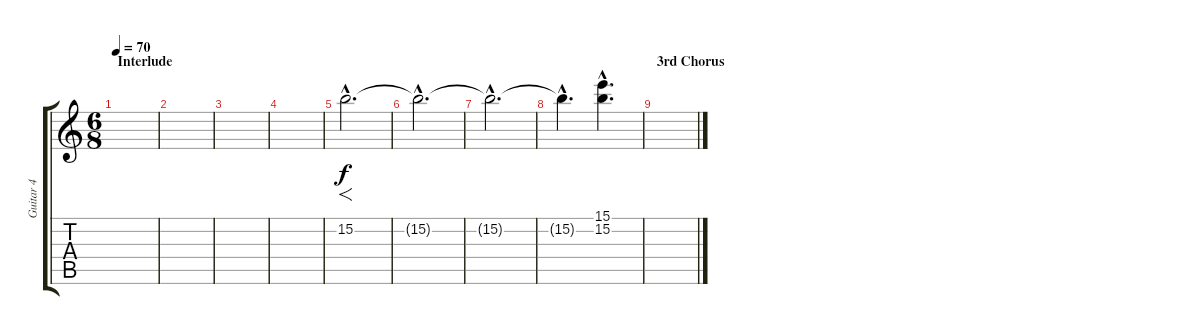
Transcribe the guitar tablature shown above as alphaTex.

\track ("Guitar 4" "Guitar 4") {instrument distortionguitar}
\staff {score tabs}
\tuning (Db4 Ab3 E3 B2 Gb2 Db2) {hide}
\ts (6 8)
\section ("" "Interlude")
\tempo 70
\clef g2
\ks c
|
|
|
|
15.2{hac}.2{f d} |
15.2{hac t}.2{d} |
15.2{hac t}.2{d} |
15.2{hac t}.4{d} (15.1{hac} 15.2{hac}).4{d} |
\section ("" "3rd Chorus")
